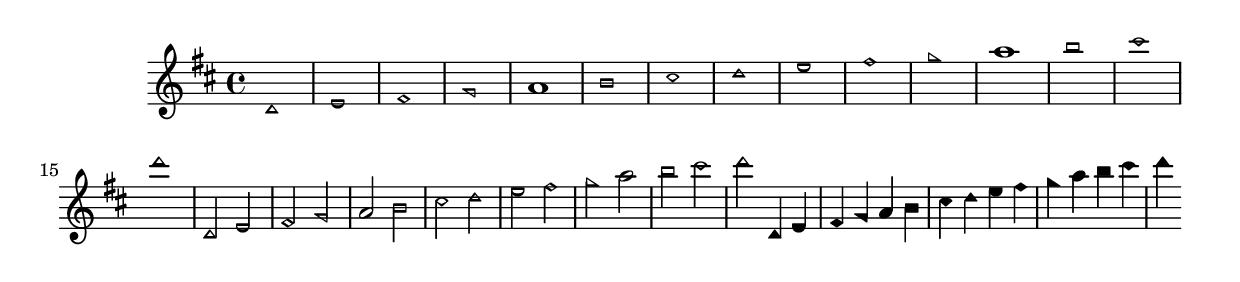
\header {

  texidoc = "With @code{shapeNoteStyles}, the style of the note head
is adjusted according to the step of the scale, as measured relative
to the @code{tonic} property."

}
\version "2.12.0"

fragment = {
  \key c \major
  \set shapeNoteStyles = #'#(do re mi fa #f la ti)
  c1 d e f g a b c d e f g a b c
  c,,2 d e f g a b c d e f g a b c
  c,,4 d e f g a b c d e f g a b c
}

\transpose c d {
  \relative c' {
    \fragment
  }
}
